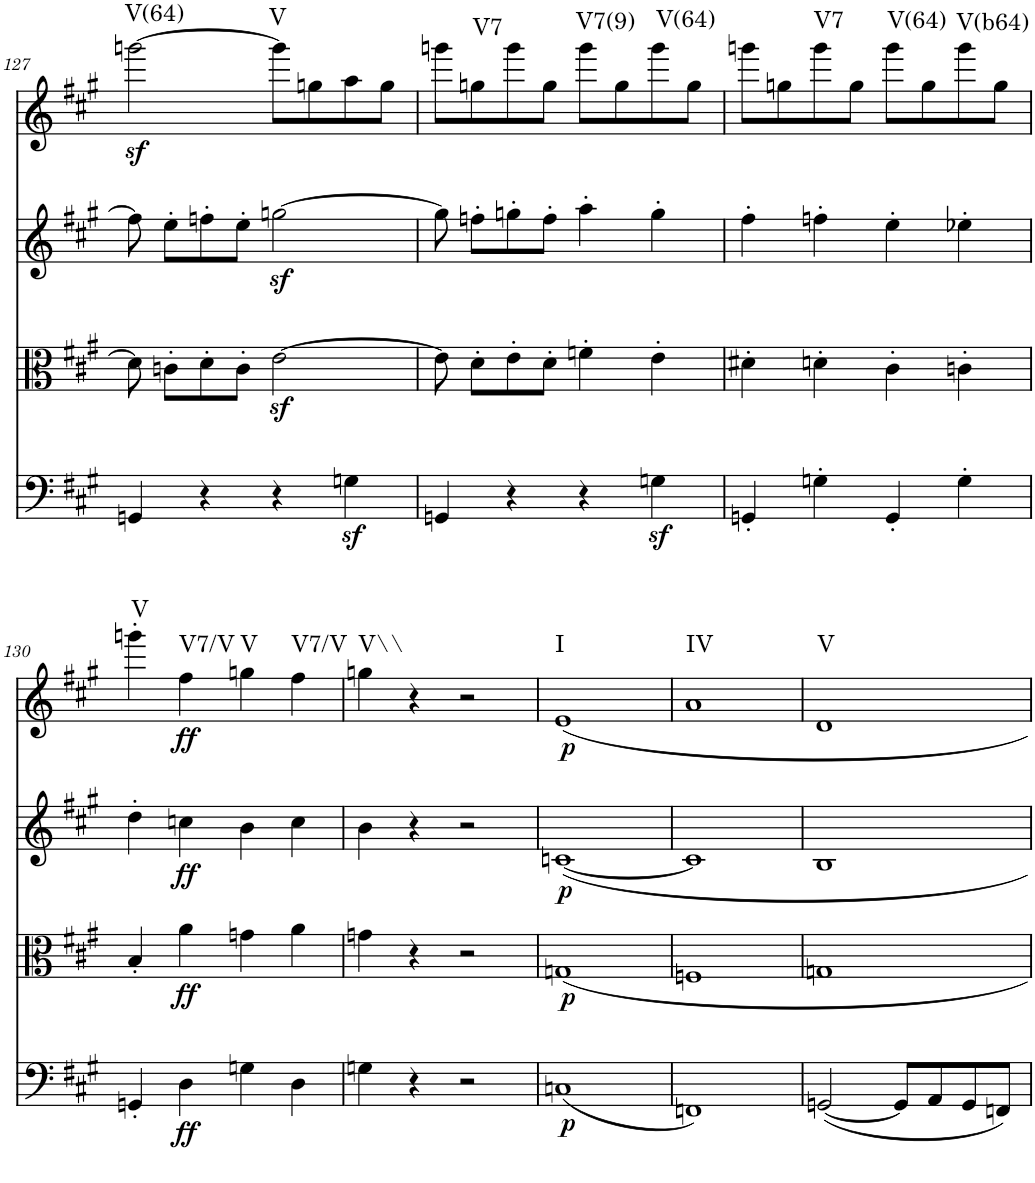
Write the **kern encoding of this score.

**kern	**dynam	**kern	**dynam	**kern	**dynam	**kern	**dynam	**harte
*part4	*part4	*part3	*part3	*part2	*part2	*part1	*part1	*part1
*staff4	*staff4	*staff3	*staff3	*staff2	*staff2	*staff1	*staff1	*
*I"Violoncello	*	*I"Viola	*	*I"Violin 2	*	*I"Violin 1	*	*
*I'Vc	*	*I'Vla	*	*I'Vln	*	*I'Vln	*	*
!!LO:PB:g=z
*clefF4	*	*clefC3	*	*clefG2	*	*clefG2	*	*
*k[f#c#g#]	*	*k[f#c#g#]	*	*k[f#c#g#]	*	*k[f#c#g#]	*	*
*A:	*	*A:	*	*A:	*	*A:	*	*
*M2/2	*	*M2/2	*	*M2/2	*	*M2/2	*	*
*met(c|)	*	*met(c|)	*	*met(c|)	*	*met(c|)	*	*
=127	=127	=127	=127	=127	=127	=127	=127	=127
!	!	!	!	!	!	!	!LO:DY:b	!LO:H:kt=V(64)
4GGn/	.	8d\]	.	8ff\]	.	[2gggn\	sf	N
.	.	8cn'\L	.	8ee'\L	.	.	.	.
4r	.	8d'\	.	8ffn'\	.	.	.	.
.	.	8c'\J	.	8ee'\J	.	.	.	.
!	!	!	!	!	!	!	!	!LO:H:kt=V
4r	.	[2ez<\	.	[2ggnz<\	.	8ggg\L]	.	N
.	.	.	.	.	.	8ggn\	.	.
4Gnz<\	.	.	.	.	.	8aa\	.	.
.	.	.	.	.	.	8gg\J	.	.
=128	=128	=128	=128	=128	=128	=128	=128	=128
4GGn/	.	8e\]	.	8gg\]	.	8gggn\L	.	.
!	!	!	!	!	!	!	!	!LO:H:kt=V7
.	.	8d'\L	.	8ffn'\L	.	8ggn\	.	N
4r	.	8e'\	.	8ggn'\	.	8ggg\	.	.
.	.	8d'\J	.	8ff'\J	.	8gg\J	.	.
!	!	!	!	!	!	!	!	!LO:H:kt=V7(9)
4r	.	4fn'\	.	4aa'\	.	8ggg\L	.	N
.	.	.	.	.	.	8gg\	.	.
!	!	!	!	!	!	!	!	!LO:H:kt=V(64)
4Gnz<\	.	4e'\	.	4gg'\	.	8ggg\	.	N
.	.	.	.	.	.	8gg\J	.	.
=129	=129	=129	=129	=129	=129	=129	=129	=129
4GGn'/	.	4d#X'\	.	4ff#'\	.	8gggn\L	.	.
.	.	.	.	.	.	8ggn\	.	.
!	!	!	!	!	!	!	!	!LO:H:kt=V7
4Gn'\	.	4dn'\	.	4ffn'\	.	8ggg\	.	N
.	.	.	.	.	.	8gg\J	.	.
!	!	!	!	!	!	!	!	!LO:H:kt=V(64)
4GG'/	.	4c#'\	.	4ee'\	.	8ggg\L	.	N
.	.	.	.	.	.	8gg\	.	.
!	!	!	!	!	!	!	!	!LO:H:kt=V(b64)
4G'\	.	4cn'\	.	4ee-X'\	.	8ggg\	.	N
.	.	.	.	.	.	8gg\J	.	.
!!LO:LB:g=z
=130	=130	=130	=130	=130	=130	=130	=130	=130
!	!	!	!	!	!	!	!	!LO:H:kt=V
4GGn'/	.	4B'/	.	4dd'\	.	4gggn'\	.	N
!	!LO:DY:b	!	!LO:DY:b	!	!LO:DY:b	!	!LO:DY:b	!LO:H:kt=V7/V
4D\	ff	4a\	ff	4ccn\	ff	4ff#\	ff	N
!	!	!	!	!	!	!	!	!LO:H:kt=V
4Gn\	.	4gn\	.	4b\	.	4ggn\	.	N
!	!	!	!	!	!	!	!	!LO:H:kt=V7/V
4D\	.	4a\	.	4cc\	.	4ff#\	.	N
=131	=131	=131	=131	=131	=131	=131	=131	=131
!	!	!	!	!	!	!	!	!LO:H:kt=V\\
4Gn\	.	4gn\	.	4b\	.	4ggn\	.	N
4r	.	4r	.	4r	.	4r	.	.
2r	.	2r	.	2r	.	2r	.	.
=132	=132	=132	=132	=132	=132	=132	=132	=132
!	!LO:DY:b	!	!LO:DY:b	!	!LO:DY:b	!	!LO:DY:b	!LO:H:kt=I
(1Cn	p	1Gn	p	[1cn	p	1e	p	N
=133	=133	=133	=133	=133	=133	=133	=133	=133
!	!	!	!	!	!	!	!	!LO:H:kt=IV
1FFn)	.	1Fn	.	1c]	.	1a	.	N
=134	=134	=134	=134	=134	=134	=134	=134	=134
!	!	!	!	!	!	!	!	!LO:H:kt=V
([2GGn/	.	1Gn	.	1B	.	1d	.	N
8GG/L]	.	.	.	.	.	.	.	.
8AA/	.	.	.	.	.	.	.	.
8GG/	.	.	.	.	.	.	.	.
8FFn/J)	.	.	.	.	.	.	.	.
=	=	=	=	=	=	=	=	=
*-	*-	*-	*-	*-	*-	*-	*-	*-
